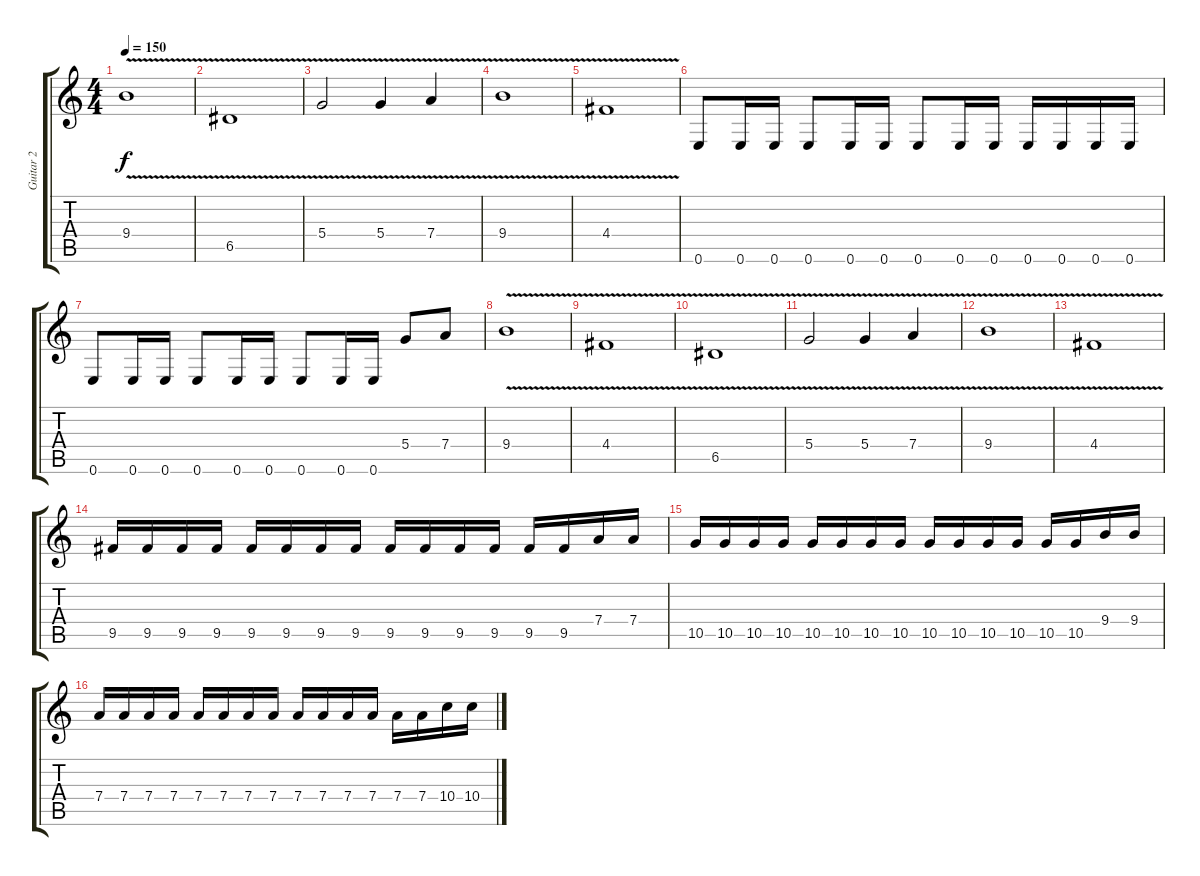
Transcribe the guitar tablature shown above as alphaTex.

\track ("Guitar 2" "Guitar 2") {instrument overdrivenguitar}
\staff {score tabs}
\tuning (E4 B3 G3 D3 A2 E2) {hide}
\ts (4 4)
\tempo 150
\clef g2
\ks c
9.4{v}.1{dy f} |
6.5{v}.1 |
5.4{v}.2 5.4{v}.4 7.4{v}.4 |
9.4{v}.1 |
4.4{v}.1 |
0.6.8 0.6.16 0.6.16 0.6.8 0.6.16 0.6.16 0.6.8 0.6.16 0.6.16 0.6.16 0.6.16 0.6.16 0.6.16 |
0.6.8 0.6.16 0.6.16 0.6.8 0.6.16 0.6.16 0.6.8 0.6.16 0.6.16 5.4.8 7.4.8 |
9.4{v}.1 |
4.4{v}.1 |
6.5{v}.1 |
5.4{v}.2 5.4{v}.4 7.4{v}.4 |
9.4{v}.1 |
4.4{v}.1 |
9.5.16 9.5.16 9.5.16 9.5.16 9.5.16 9.5.16 9.5.16 9.5.16 9.5.16 9.5.16 9.5.16 9.5.16 9.5.16 9.5.16 7.4.16 7.4.16 |
10.5.16 10.5.16 10.5.16 10.5.16 10.5.16 10.5.16 10.5.16 10.5.16 10.5.16 10.5.16 10.5.16 10.5.16 10.5.16 10.5.16 9.4.16 9.4.16 |
7.4.16 7.4.16 7.4.16 7.4.16 7.4.16 7.4.16 7.4.16 7.4.16 7.4.16 7.4.16 7.4.16 7.4.16 7.4.16 7.4.16 10.4.16 10.4.16
